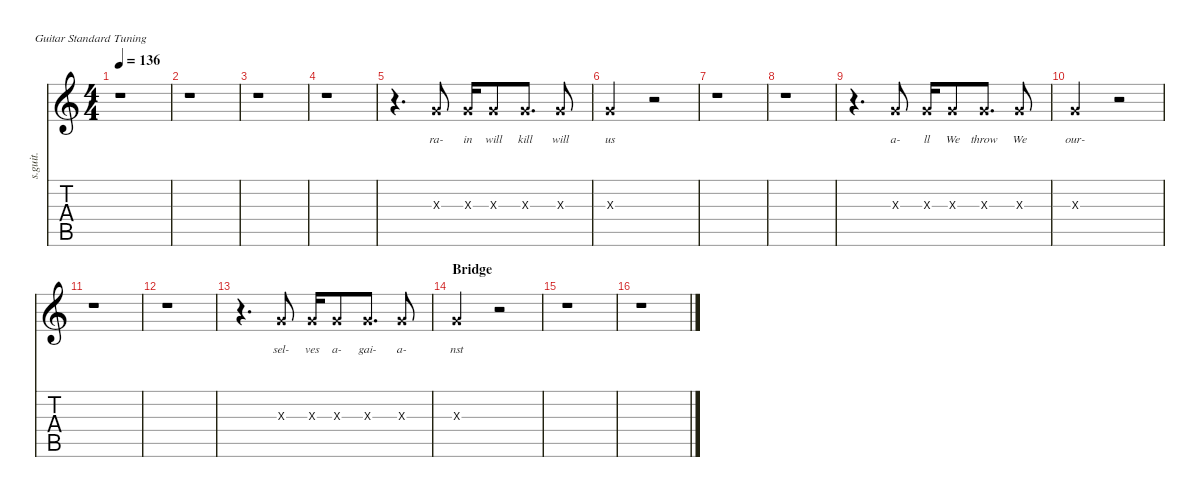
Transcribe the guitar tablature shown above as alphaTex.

\defaultSystemsLayout 4
\hideDynamics
\bracketExtendMode nobrackets
\track ("Corey Taylor (Vocals)" "s.guit.") {instrument baritonesax}
\staff {score tabs}
\tuning (E4 B3 G3 D3 A2 E2)
\displaytranspose 12
\ts (4 4)
\tempo 136
\clef g2
\ks c
r.1{dy fff} |
r.1 |
r.1 |
r.1 |
r.4{d} 0.3{x}.8{lyrics (0 "ra-") lyrics (1 "") lyrics (2 "") lyrics (3 "") lyrics (4 "")} 0.3{x}.16{lyrics (0 "in") lyrics (1 "") lyrics (2 "") lyrics (3 "") lyrics (4 "")} 0.3{x}.8{lyrics (0 "will") lyrics (1 "") lyrics (2 "") lyrics (3 "") lyrics (4 "")} 0.3{x}.8{d lyrics (0 "kill") lyrics (1 "") lyrics (2 "") lyrics (3 "") lyrics (4 "")} 0.3{x}.8{lyrics (0 "will") lyrics (1 "") lyrics (2 "") lyrics (3 "") lyrics (4 "")} |
0.3{x}.2{lyrics (0 "us") lyrics (1 "") lyrics (2 "") lyrics (3 "") lyrics (4 "")} r.2 |
r.1 |
r.1 |
r.4{d} 0.3{x}.8{lyrics (0 "a-") lyrics (1 "") lyrics (2 "") lyrics (3 "") lyrics (4 "")} 0.3{x}.16{lyrics (0 "ll") lyrics (1 "") lyrics (2 "") lyrics (3 "") lyrics (4 "")} 0.3{x}.8{lyrics (0 "We") lyrics (1 "") lyrics (2 "") lyrics (3 "") lyrics (4 "")} 0.3{x}.8{d lyrics (0 "throw") lyrics (1 "") lyrics (2 "") lyrics (3 "") lyrics (4 "")} 0.3{x}.8{lyrics (0 "We") lyrics (1 "") lyrics (2 "") lyrics (3 "") lyrics (4 "")} |
0.3{x}.2{lyrics (0 "our-") lyrics (1 "") lyrics (2 "") lyrics (3 "") lyrics (4 "")} r.2 |
r.1 |
r.1 |
r.4{d} 0.3{x}.8{lyrics (0 "sel-") lyrics (1 "") lyrics (2 "") lyrics (3 "") lyrics (4 "")} 0.3{x}.16{lyrics (0 "ves") lyrics (1 "") lyrics (2 "") lyrics (3 "") lyrics (4 "")} 0.3{x}.8{lyrics (0 "a-") lyrics (1 "") lyrics (2 "") lyrics (3 "") lyrics (4 "")} 0.3{x}.8{d lyrics (0 "gai-") lyrics (1 "") lyrics (2 "") lyrics (3 "") lyrics (4 "")} 0.3{x}.8{lyrics (0 "a-") lyrics (1 "") lyrics (2 "") lyrics (3 "") lyrics (4 "")} |
\section ("" "Bridge")
0.3{x}.2{lyrics (0 "nst") lyrics (1 "") lyrics (2 "") lyrics (3 "") lyrics (4 "")} r.2 |
r.1 |
r.1
